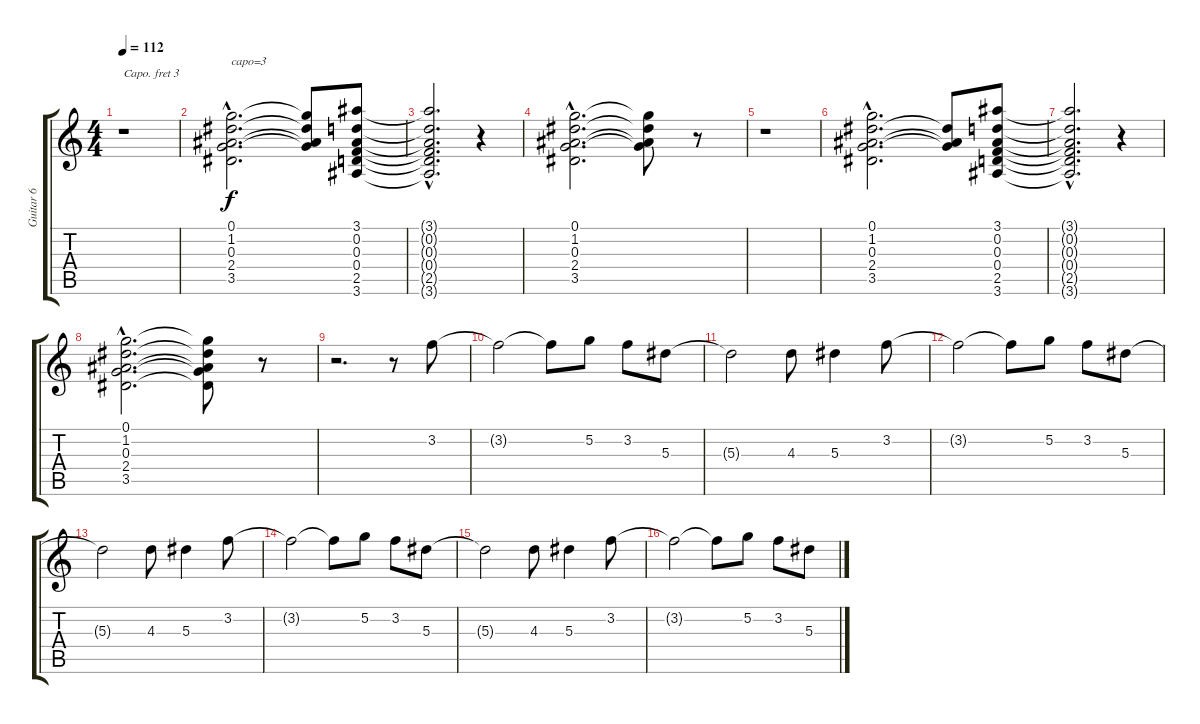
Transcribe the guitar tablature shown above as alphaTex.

\track ("Guitar 6" "Guitar 6") {instrument acousticguitarsteel}
\staff {score tabs}
\capo 3
\tuning (E4 B3 G3 D3 A2 E2) {hide}
\ts (4 4)
\tempo 112
\clef g2
\ks c
r.1{dy f} |
(0.1{hac} 1.2{hac} 0.3{hac} 2.4{hac} 3.5{hac}).2{d txt "capo=3"} (0.1{t} 1.2{t} 0.3{t} 2.4{t}).8 (3.1 0.2 0.3 0.4 2.5 3.6).8 |
(3.1{hac t} 0.2{hac t} 0.3{hac t} 0.4{hac t} 2.5{hac t} 3.6{hac t}).2{d} r.4 |
(0.1{hac} 1.2{hac} 0.3{hac} 2.4{hac} 3.5{hac}).2{d} (0.1{t} 1.2{t} 0.3{t} 2.4{t}).8 r.8 |
r.1 |
(0.1{hac} 1.2{hac} 0.3{hac} 2.4{hac} 3.5{hac}).2{d} (1.2{t} 0.3{t} 2.4{t}).8 (3.1 0.2 0.3 0.4 2.5 3.6).8 |
(3.1{hac t} 0.2{hac t} 0.3{hac t} 0.4{hac t} 2.5{hac t} 3.6{hac t}).2{d} r.4 |
(0.1{hac} 1.2{hac} 0.3{hac} 2.4{hac} 3.5{hac}).2{d} (0.1{t} 1.2{t} 0.3{t} 2.4{t} 3.5{t}).8 r.8 |
r.2{d} r.8 3.2.8 |
3.2{t}.2 3.2{t}.8 5.2.8 3.2.8 5.3.8 |
5.3{t}.2 4.3.8 5.3.4 3.2.8 |
3.2{t}.2 3.2{t}.8 5.2.8 3.2.8 5.3.8 |
5.3{t}.2 4.3.8 5.3.4 3.2.8 |
3.2{t}.2 3.2{t}.8 5.2.8 3.2.8 5.3.8 |
5.3{t}.2 4.3.8 5.3.4 3.2.8 |
3.2{t}.2 3.2{t}.8 5.2.8 3.2.8 5.3.8
